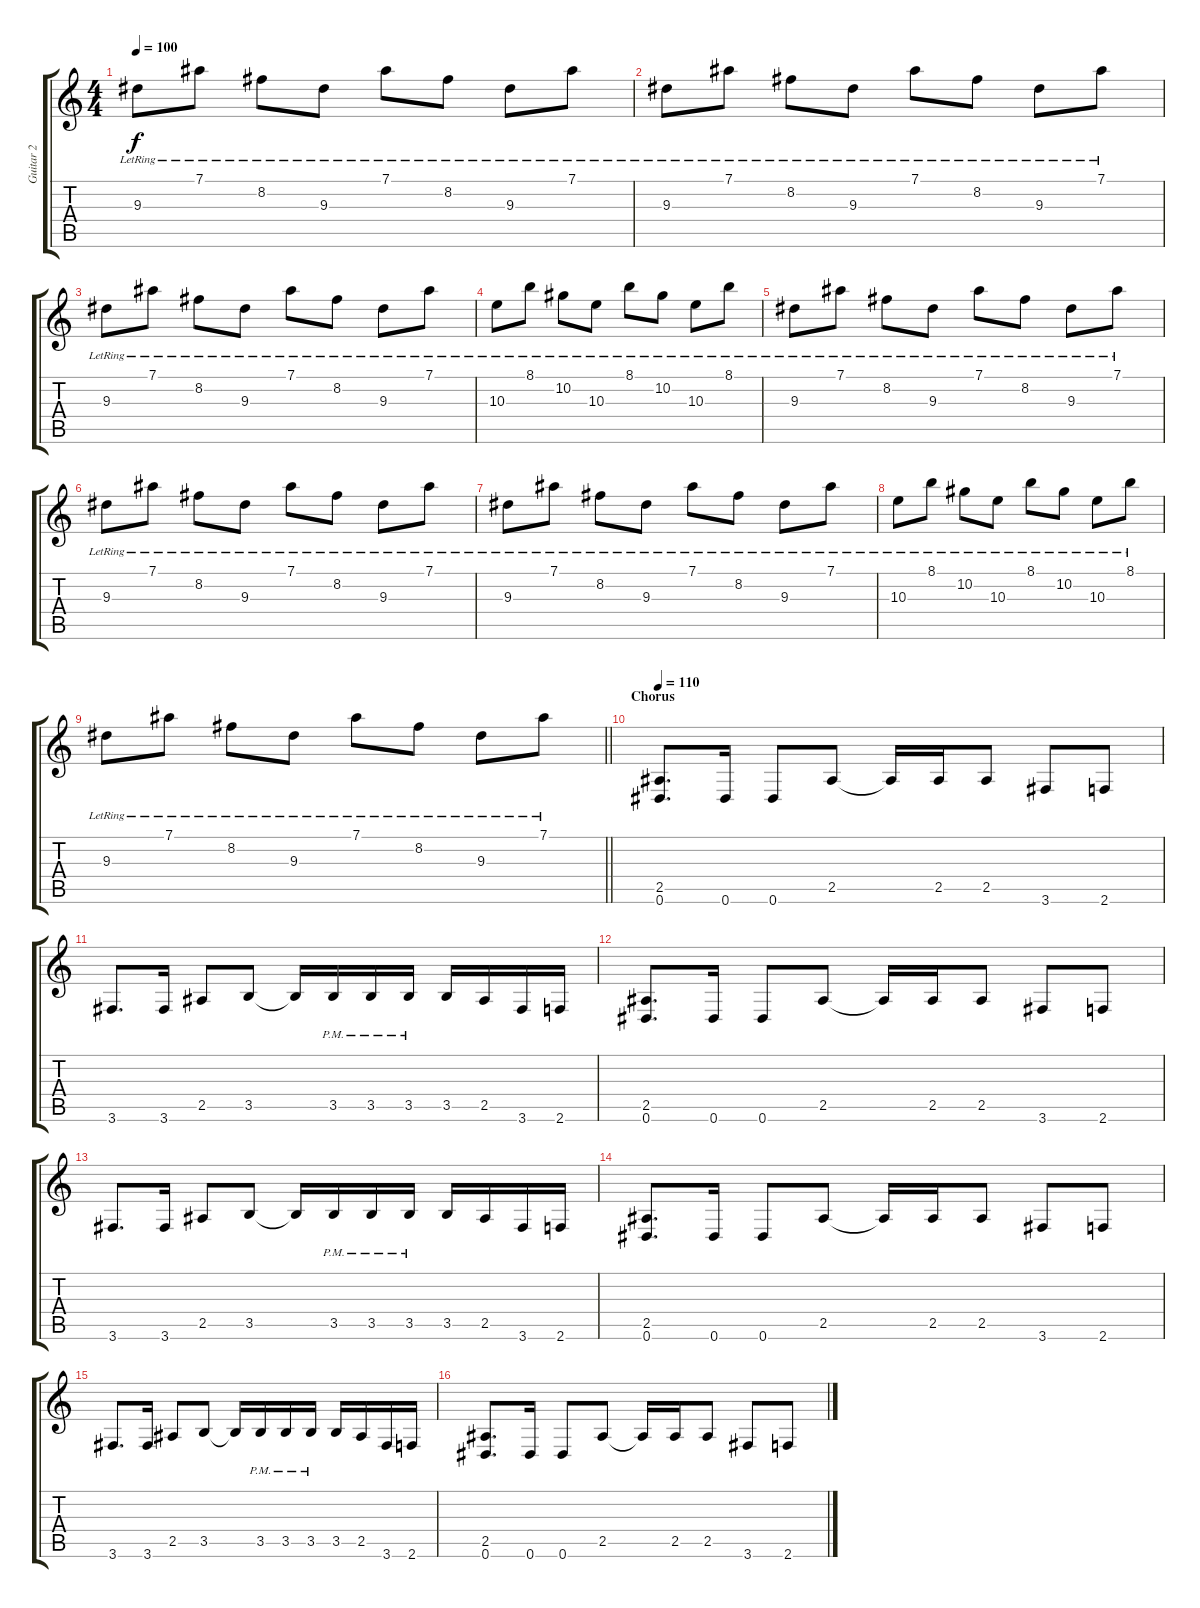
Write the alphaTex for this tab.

\track ("Guitar 2" "Guitar 2") {instrument overdrivenguitar}
\staff {score tabs}
\tuning (Eb4 Bb3 Gb3 Db3 Ab2 Eb2) {hide}
\ts (4 4)
\tempo 100
\clef g2
\ks c
9.3{lr}.8{dy f} 7.1{lr}.8 8.2{lr}.8 9.3{lr}.8 7.1{lr}.8 8.2{lr}.8 9.3{lr}.8 7.1{lr}.8 |
9.3{lr}.8 7.1{lr}.8 8.2{lr}.8 9.3{lr}.8 7.1{lr}.8 8.2{lr}.8 9.3{lr}.8 7.1{lr}.8 |
9.3{lr}.8 7.1{lr}.8 8.2{lr}.8 9.3{lr}.8 7.1{lr}.8 8.2{lr}.8 9.3{lr}.8 7.1{lr}.8 |
10.3{lr}.8 8.1{lr}.8 10.2{lr}.8 10.3{lr}.8 8.1{lr}.8 10.2{lr}.8 10.3{lr}.8 8.1{lr}.8 |
9.3{lr}.8 7.1{lr}.8 8.2{lr}.8 9.3{lr}.8 7.1{lr}.8 8.2{lr}.8 9.3{lr}.8 7.1{lr}.8 |
9.3{lr}.8 7.1{lr}.8 8.2{lr}.8 9.3{lr}.8 7.1{lr}.8 8.2{lr}.8 9.3{lr}.8 7.1{lr}.8 |
9.3{lr}.8 7.1{lr}.8 8.2{lr}.8 9.3{lr}.8 7.1{lr}.8 8.2{lr}.8 9.3{lr}.8 7.1{lr}.8 |
10.3{lr}.8 8.1{lr}.8 10.2{lr}.8 10.3{lr}.8 8.1{lr}.8 10.2{lr}.8 10.3{lr}.8 8.1{lr}.8 |
\barLineRight lightlight
9.3{lr}.8 7.1{lr}.8 8.2{lr}.8 9.3{lr}.8 7.1{lr}.8 8.2{lr}.8 9.3{lr}.8 7.1{lr}.8 |
\section ("" "Chorus")
\tempo 110
(2.5 0.6).8{d volume 14 instrument distortionguitar} 0.6.16 0.6.8 2.5.8 2.5{t}.16 2.5.16 2.5.8 3.6.8 2.6.8 |
3.6.8{d} 3.6.16 2.5.8 3.5.8 3.5{t}.16 3.5{pm}.16 3.5{pm}.16 3.5{pm}.16 3.5.16 2.5.16 3.6.16 2.6.16 |
(2.5 0.6).8{d} 0.6.16 0.6.8 2.5.8 2.5{t}.16 2.5.16 2.5.8 3.6.8 2.6.8 |
3.6.8{d} 3.6.16 2.5.8 3.5.8 3.5{t}.16 3.5{pm}.16 3.5{pm}.16 3.5{pm}.16 3.5.16 2.5.16 3.6.16 2.6.16 |
(2.5 0.6).8{d} 0.6.16 0.6.8 2.5.8 2.5{t}.16 2.5.16 2.5.8 3.6.8 2.6.8 |
3.6.8{d} 3.6.16 2.5.8 3.5.8 3.5{t}.16 3.5{pm}.16 3.5{pm}.16 3.5{pm}.16 3.5.16 2.5.16 3.6.16 2.6.16 |
(2.5 0.6).8{d} 0.6.16 0.6.8 2.5.8 2.5{t}.16 2.5.16 2.5.8 3.6.8 2.6.8
